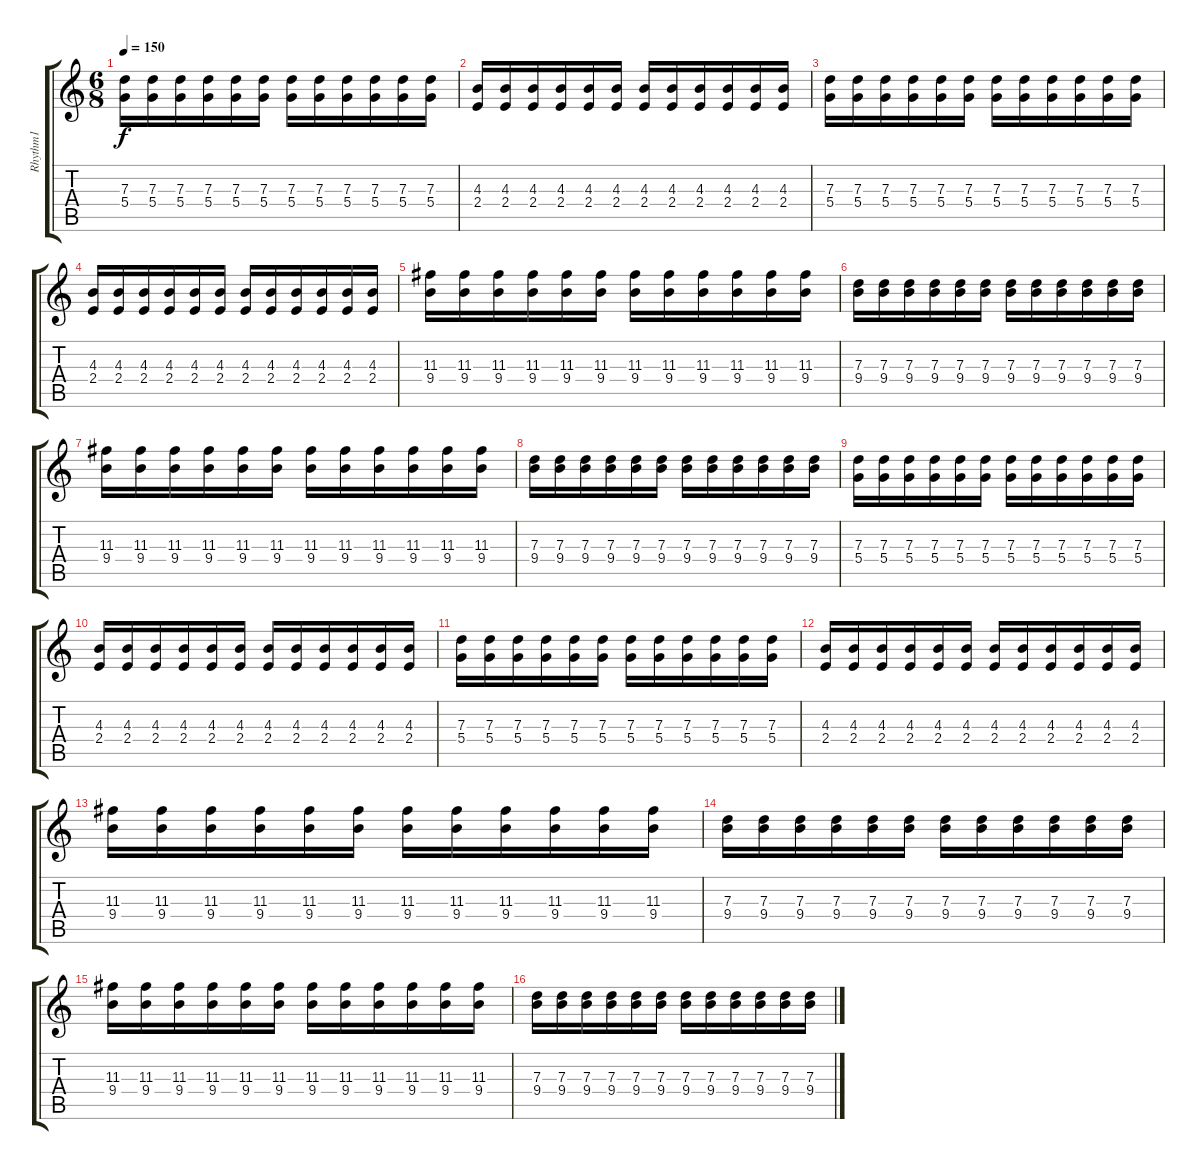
\track ("Rhythm1" "Rhythm1") {instrument distortionguitar}
\staff {score tabs}
\tuning (E4 B3 G3 D3 A2 E2) {hide}
\ts (6 8)
\tempo 150
\clef g2
\ks c
(7.3 5.4).16{dy f} (7.3 5.4).16 (7.3 5.4).16 (7.3 5.4).16 (7.3 5.4).16 (7.3 5.4).16 (7.3 5.4).16 (7.3 5.4).16 (7.3 5.4).16 (7.3 5.4).16 (7.3 5.4).16 (7.3 5.4).16 |
(4.3 2.4).16 (4.3 2.4).16 (4.3 2.4).16 (4.3 2.4).16 (4.3 2.4).16 (4.3 2.4).16 (4.3 2.4).16 (4.3 2.4).16 (4.3 2.4).16 (4.3 2.4).16 (4.3 2.4).16 (4.3 2.4).16 |
(7.3 5.4).16 (7.3 5.4).16 (7.3 5.4).16 (7.3 5.4).16 (7.3 5.4).16 (7.3 5.4).16 (7.3 5.4).16 (7.3 5.4).16 (7.3 5.4).16 (7.3 5.4).16 (7.3 5.4).16 (7.3 5.4).16 |
(4.3 2.4).16 (4.3 2.4).16 (4.3 2.4).16 (4.3 2.4).16 (4.3 2.4).16 (4.3 2.4).16 (4.3 2.4).16 (4.3 2.4).16 (4.3 2.4).16 (4.3 2.4).16 (4.3 2.4).16 (4.3 2.4).16 |
(11.3 9.4).16 (11.3 9.4).16 (11.3 9.4).16 (11.3 9.4).16 (11.3 9.4).16 (11.3 9.4).16 (11.3 9.4).16 (11.3 9.4).16 (11.3 9.4).16 (11.3 9.4).16 (11.3 9.4).16 (11.3 9.4).16 |
(7.3 9.4).16 (7.3 9.4).16 (7.3 9.4).16 (7.3 9.4).16 (7.3 9.4).16 (7.3 9.4).16 (7.3 9.4).16 (7.3 9.4).16 (7.3 9.4).16 (7.3 9.4).16 (7.3 9.4).16 (7.3 9.4).16 |
(11.3 9.4).16 (11.3 9.4).16 (11.3 9.4).16 (11.3 9.4).16 (11.3 9.4).16 (11.3 9.4).16 (11.3 9.4).16 (11.3 9.4).16 (11.3 9.4).16 (11.3 9.4).16 (11.3 9.4).16 (11.3 9.4).16 |
(7.3 9.4).16 (7.3 9.4).16 (7.3 9.4).16 (7.3 9.4).16 (7.3 9.4).16 (7.3 9.4).16 (7.3 9.4).16 (7.3 9.4).16 (7.3 9.4).16 (7.3 9.4).16 (7.3 9.4).16 (7.3 9.4).16 |
(7.3 5.4).16 (7.3 5.4).16 (7.3 5.4).16 (7.3 5.4).16 (7.3 5.4).16 (7.3 5.4).16 (7.3 5.4).16 (7.3 5.4).16 (7.3 5.4).16 (7.3 5.4).16 (7.3 5.4).16 (7.3 5.4).16 |
(4.3 2.4).16 (4.3 2.4).16 (4.3 2.4).16 (4.3 2.4).16 (4.3 2.4).16 (4.3 2.4).16 (4.3 2.4).16 (4.3 2.4).16 (4.3 2.4).16 (4.3 2.4).16 (4.3 2.4).16 (4.3 2.4).16 |
(7.3 5.4).16 (7.3 5.4).16 (7.3 5.4).16 (7.3 5.4).16 (7.3 5.4).16 (7.3 5.4).16 (7.3 5.4).16 (7.3 5.4).16 (7.3 5.4).16 (7.3 5.4).16 (7.3 5.4).16 (7.3 5.4).16 |
(4.3 2.4).16 (4.3 2.4).16 (4.3 2.4).16 (4.3 2.4).16 (4.3 2.4).16 (4.3 2.4).16 (4.3 2.4).16 (4.3 2.4).16 (4.3 2.4).16 (4.3 2.4).16 (4.3 2.4).16 (4.3 2.4).16 |
(11.3 9.4).16 (11.3 9.4).16 (11.3 9.4).16 (11.3 9.4).16 (11.3 9.4).16 (11.3 9.4).16 (11.3 9.4).16 (11.3 9.4).16 (11.3 9.4).16 (11.3 9.4).16 (11.3 9.4).16 (11.3 9.4).16 |
(7.3 9.4).16 (7.3 9.4).16 (7.3 9.4).16 (7.3 9.4).16 (7.3 9.4).16 (7.3 9.4).16 (7.3 9.4).16 (7.3 9.4).16 (7.3 9.4).16 (7.3 9.4).16 (7.3 9.4).16 (7.3 9.4).16 |
(11.3 9.4).16 (11.3 9.4).16 (11.3 9.4).16 (11.3 9.4).16 (11.3 9.4).16 (11.3 9.4).16 (11.3 9.4).16 (11.3 9.4).16 (11.3 9.4).16 (11.3 9.4).16 (11.3 9.4).16 (11.3 9.4).16 |
(7.3 9.4).16 (7.3 9.4).16 (7.3 9.4).16 (7.3 9.4).16 (7.3 9.4).16 (7.3 9.4).16 (7.3 9.4).16 (7.3 9.4).16 (7.3 9.4).16 (7.3 9.4).16 (7.3 9.4).16 (7.3 9.4).16
